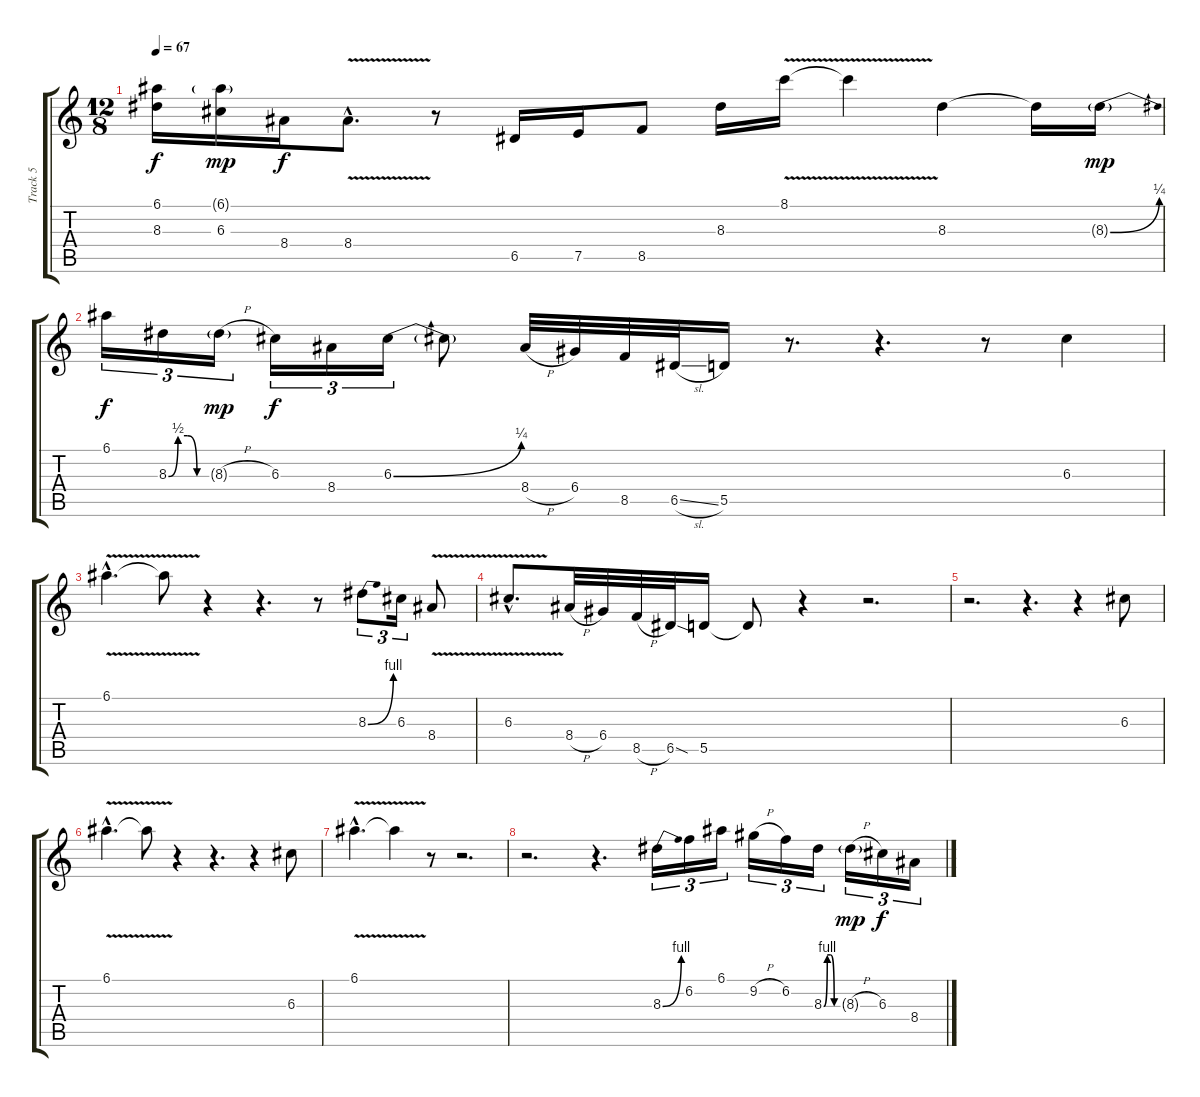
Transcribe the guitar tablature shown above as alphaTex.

\track ("Track 5" "Track 5") {instrument electricguitarclean}
\staff {score tabs}
\tuning (E4 B3 G3 D3 A2 E2) {hide}
\ts (12 8)
\tempo 67
\clef g2
\ks c
(6.1 8.3).16{dy f} (6.1{g} 6.3).16{dy mp} 8.4.16{dy f} 8.4{v hac}.8{d} r.8 6.5.16 7.5.16 8.5.8 8.3.16 8.1{v}.16 8.1{t}.4 8.3.4 8.3{t}.16 8.3{be (bend 0 0 60 1) g}.16{dy mp} |
6.1.16{tu (3 2) dy f} 8.3{be (custom 0 0 15 2 30 2 45 0 60 0)}.16{tu (3 2)} 8.3{h g}.16{tu (3 2) dy mp} 6.3.16{tu (3 2) dy f} 8.4.16{tu (3 2)} 6.3{be (bend 0 0 60 1)}.16{tu (3 2)} 6.3{t}.8 8.4{h}.32 6.4.32 8.5.32 6.5{sl}.32 5.5.16 r.8{d} r.4{d} r.8 6.3.4 |
6.1{v hac}.4{d} 6.1{t}.8 r.4 r.4{d} r.8 8.3{be (bend 0 0 60 4)}.8{tu (3 2)} 6.3.16{tu (3 2)} 8.4{v}.8 |
6.3{v hac}.8{d} 8.4{h}.32 6.4.32 8.5{h}.32 6.5{sod}.32 5.5.16 5.5{t}.8 r.4 r.2{d} |
r.2{d} r.4{d} r.4 6.3.8 |
6.1{v hac}.4{d} 6.1{t}.8 r.4 r.4{d} r.4 6.3.8 |
6.1{v hac}.4{d} 6.1{t}.4 r.8 r.2{d} |
r.2{d} r.4{d} 8.3{be (bend 0 0 60 4)}.16{tu (3 2)} 6.2.16{tu (3 2)} 6.1.16{tu (3 2)} 9.2{h}.16{tu (3 2)} 6.2.16{tu (3 2)} 8.3{be (custom 0 0 15 4 30 4 45 0 60 0)}.16{tu (3 2)} 8.3{h g}.16{tu (3 2) dy mp} 6.3.16{tu (3 2) dy f} 8.4.16{tu (3 2)}
